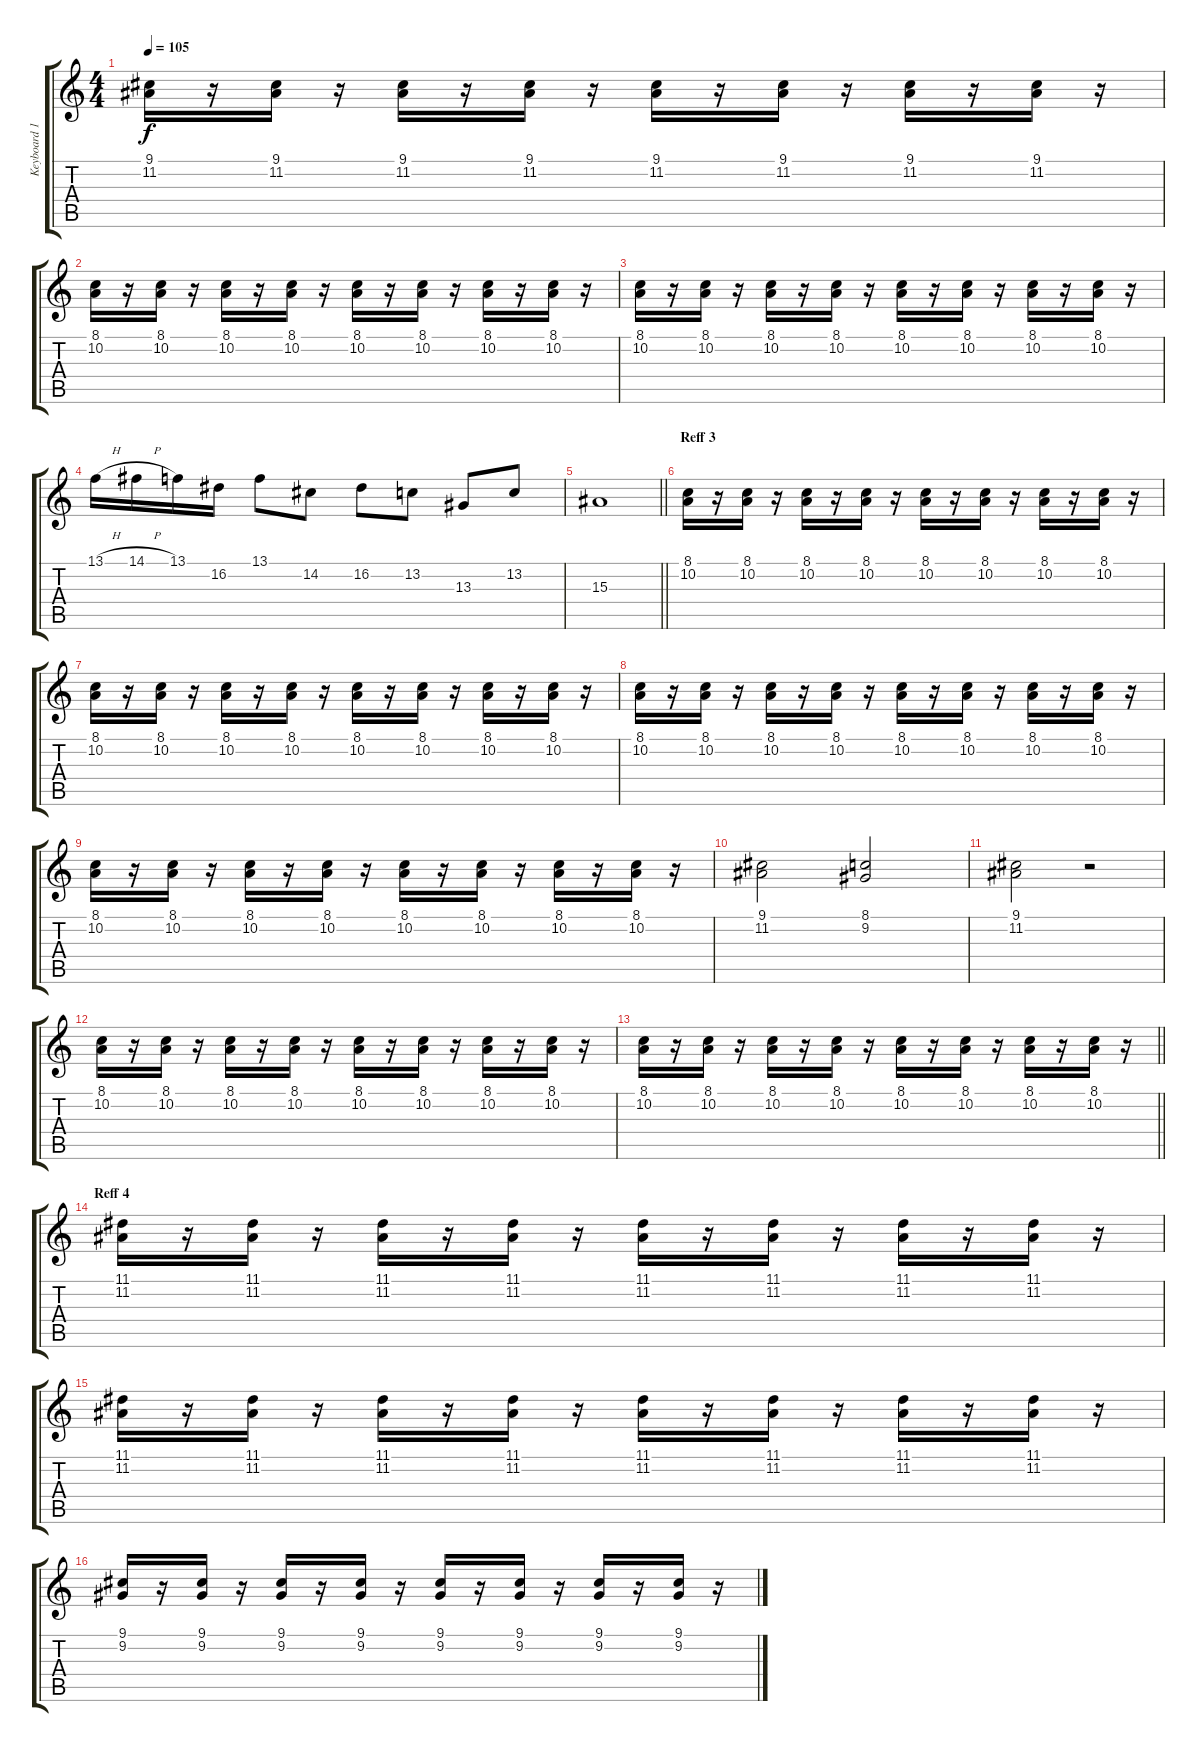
\track ("Keyboard 1" "Keyboard 1") {instrument drawbarorgan}
\staff {score tabs}
\tuning (E4 B3 G3 D3 A2 E2) {hide}
\ts (4 4)
\tempo 105
\clef g2
\ks c
(9.1 11.2).16{dy f} r.16 (9.1 11.2).16 r.16 (9.1 11.2).16 r.16 (9.1 11.2).16 r.16 (9.1 11.2).16 r.16 (9.1 11.2).16 r.16 (9.1 11.2).16 r.16 (9.1 11.2).16 r.16 |
(8.1 10.2).16 r.16 (8.1 10.2).16 r.16 (8.1 10.2).16 r.16 (8.1 10.2).16 r.16 (8.1 10.2).16 r.16 (8.1 10.2).16 r.16 (8.1 10.2).16 r.16 (8.1 10.2).16 r.16 |
(8.1 10.2).16 r.16 (8.1 10.2).16 r.16 (8.1 10.2).16 r.16 (8.1 10.2).16 r.16 (8.1 10.2).16 r.16 (8.1 10.2).16 r.16 (8.1 10.2).16 r.16 (8.1 10.2).16 r.16 |
13.1{h}.16{volume 13} 14.1{h}.16 13.1.16 16.2.16 13.1.8 14.2.8 16.2.8 13.2.8 13.3.8 13.2.8 |
\barLineRight lightlight
15.3.1 |
\section ("" "Reff 3")
(8.1 10.2).16{volume 5} r.16 (8.1 10.2).16 r.16 (8.1 10.2).16 r.16 (8.1 10.2).16 r.16 (8.1 10.2).16 r.16 (8.1 10.2).16 r.16 (8.1 10.2).16 r.16 (8.1 10.2).16 r.16 |
(8.1 10.2).16 r.16 (8.1 10.2).16 r.16 (8.1 10.2).16 r.16 (8.1 10.2).16 r.16 (8.1 10.2).16 r.16 (8.1 10.2).16 r.16 (8.1 10.2).16 r.16 (8.1 10.2).16 r.16 |
(8.1 10.2).16 r.16 (8.1 10.2).16 r.16 (8.1 10.2).16 r.16 (8.1 10.2).16 r.16 (8.1 10.2).16 r.16 (8.1 10.2).16 r.16 (8.1 10.2).16 r.16 (8.1 10.2).16 r.16 |
(8.1 10.2).16 r.16 (8.1 10.2).16 r.16 (8.1 10.2).16 r.16 (8.1 10.2).16 r.16 (8.1 10.2).16 r.16 (8.1 10.2).16 r.16 (8.1 10.2).16 r.16 (8.1 10.2).16 r.16 |
(9.1 11.2).2 (8.1 9.2).2 |
(9.1 11.2).2 r.2 |
(8.1 10.2).16 r.16 (8.1 10.2).16 r.16 (8.1 10.2).16 r.16 (8.1 10.2).16 r.16 (8.1 10.2).16 r.16 (8.1 10.2).16 r.16 (8.1 10.2).16 r.16 (8.1 10.2).16 r.16 |
\barLineRight lightlight
(8.1 10.2).16 r.16 (8.1 10.2).16 r.16 (8.1 10.2).16 r.16 (8.1 10.2).16 r.16 (8.1 10.2).16 r.16 (8.1 10.2).16 r.16 (8.1 10.2).16 r.16 (8.1 10.2).16 r.16 |
\section ("" "Reff 4")
(11.1 11.2).16 r.16 (11.1 11.2).16 r.16 (11.1 11.2).16 r.16 (11.1 11.2).16 r.16 (11.1 11.2).16 r.16 (11.1 11.2).16 r.16 (11.1 11.2).16 r.16 (11.1 11.2).16 r.16 |
(11.1 11.2).16 r.16 (11.1 11.2).16 r.16 (11.1 11.2).16 r.16 (11.1 11.2).16 r.16 (11.1 11.2).16 r.16 (11.1 11.2).16 r.16 (11.1 11.2).16 r.16 (11.1 11.2).16 r.16 |
(9.1 9.2).16 r.16 (9.1 9.2).16 r.16 (9.1 9.2).16 r.16 (9.1 9.2).16 r.16 (9.1 9.2).16 r.16 (9.1 9.2).16 r.16 (9.1 9.2).16 r.16 (9.1 9.2).16 r.16
